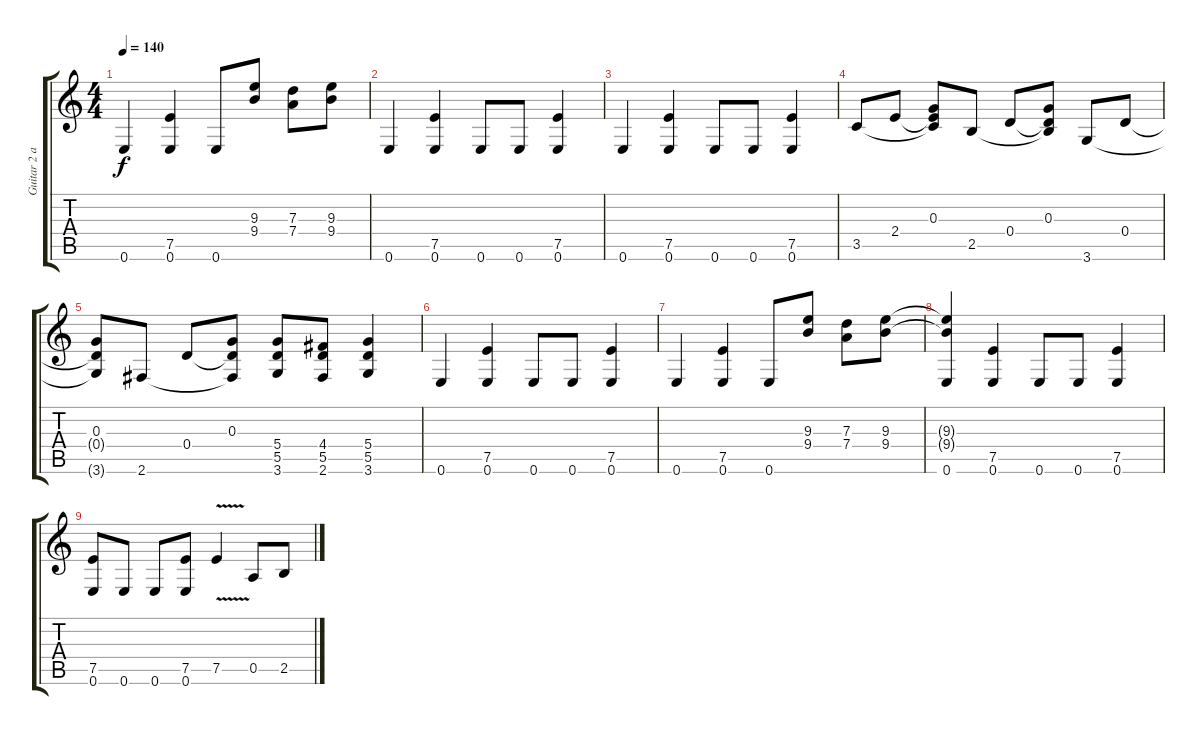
\track ("Guitar 2 and harmony" "Guitar 2 a") {instrument distortionguitar}
\staff {score tabs}
\tuning (E4 B3 G3 D3 A2 E2) {hide}
\ts (4 4)
\tempo 140
\clef g2
\ks c
0.6.4{dy f} (7.5 0.6).4 0.6.8 (9.3 9.4).8 (7.3 7.4).8 (9.3 9.4).8 |
0.6.4 (7.5 0.6).4 0.6.8 0.6.8 (7.5 0.6).4 |
0.6.4 (7.5 0.6).4 0.6.8 0.6.8 (7.5 0.6).4 |
3.5.8 2.4.8 (0.3 2.4{t} 3.5{t}).8 2.5.8 0.4.8 (0.3 0.4{t} 2.5{t}).8 3.6.8 0.4.8 |
(0.3 0.4{t} 3.6{t}).8 2.6.8 0.4.8 (0.3 0.4{t} 2.6{t}).8 (5.4 5.5 3.6).8 (4.4 5.5 2.6).8 (5.4 5.5 3.6).4 |
0.6.4 (7.5 0.6).4 0.6.8 0.6.8 (7.5 0.6).4 |
0.6.4 (7.5 0.6).4 0.6.8 (9.3 9.4).8 (7.3 7.4).8 (9.3 9.4).8 |
(9.3{t} 9.4{t} 0.6).4 (7.5 0.6).4 0.6.8 0.6.8 (7.5 0.6).4 |
(7.5 0.6).8 0.6.8 0.6.8 (7.5 0.6).8 7.5{v}.4 0.5.8 2.5.8
